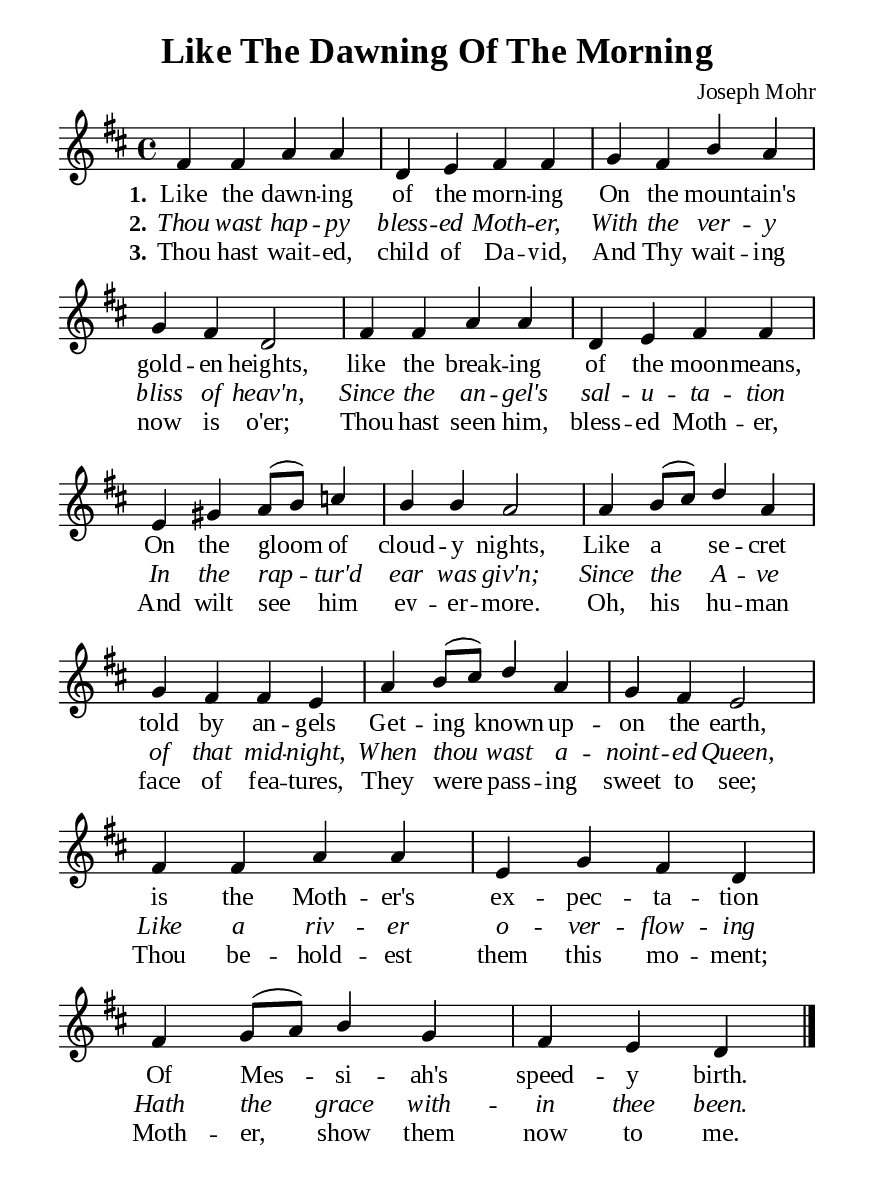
\version "2.18.2"

\header {
  title = "Like The Dawning Of The Morning"
  composer = "Joseph Mohr"
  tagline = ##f
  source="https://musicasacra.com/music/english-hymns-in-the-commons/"
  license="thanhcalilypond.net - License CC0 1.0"
}

global= {
  \key d \major
  \time 4/4
  \override Score.BarNumber.break-visibility = ##(#f #f #f)
}

\paper {
  #(set-paper-size "a5")
  top-margin = 10\mm
  bottom-margin = 5\mm
  left-margin = 10\mm
  right-margin = 10\mm
  indent = #0
  #(define fonts
	 (make-pango-font-tree "Liberation Serif"
	 		       "Liberation Serif"
			       "Liberation Serif"
			       (/ 20 20)))
  system-system-spacing = #'((basic-distance . 2.5) (padding . 2.5))
}

printItalic = \with {
  \override LyricText.font-shape = #'italic
}

% Verse music
musicVerseSoprano = \relative c' {
  %{	01	%} fis4 fis a a |
  %{	02	%} d, e fis fis |
  %{	03	%} g fis b a |
  %{	04	%} g fis d2 |
  %{	05	%} fis4 fis a a |
  %{	06	%} d, e fis fis |
  %{	07	%} e gis a8 (b) c4 |
  %{	08	%} b b a2 |
  %{	09	%} a4 b8 (cis) d4 a |
  %{	10	%} g fis fis e |
  %{	11	%} a b8 (cis) d4 a |
  %{	12	%} g fis e2 |
  %{	13	%} fis4 fis a a |
  %{	14	%} e g fis d |
  %{	15	%} fis g8 (a) b4 g |
  %{	16	%} fis e d \bar "|."
}

% Verse lyrics
verseOne = \lyricmode {
  \set stanza = #"1."
  Like the dawn -- ing of the morn -- ing
  On the moun -- tain's gold -- en heights,
  like the break -- ing of the moon -- means,
  On the gloom of cloud -- y nights,
  Like a se -- cret told by an -- gels
  Get -- ing known up -- on the earth, is the Moth -- er's
  ex -- pec -- ta -- tion
  Of Mes -- si -- ah's speed -- y birth.
}

verseTwo = \lyricmode {
  \set stanza = #"2."
  Thou wast hap -- py bless -- ed Moth -- er,
  With the ver -- y bliss of heav'n,
  Since the an -- gel's sal -- u -- ta -- tion
  In the rap -- tur'd ear was giv'n;
  Since the A -- ve of that mid -- night,
  When thou wast a -- noint -- ed Queen,
  Like a riv -- er o -- ver -- flow -- ing
  Hath the grace with -- in thee been.
  
}

verseThree = \lyricmode {
  \set stanza = #"3."
  Thou hast wait -- ed, child of Da -- vid,
  And Thy wait -- ing now is o'er;
  Thou hast seen him, bless -- ed Moth -- er,
  And wilt see him ev -- er -- more.
  Oh, his hu -- man face of fea -- tures,
  They were pass -- ing sweet to see;
  Thou be -- hold -- est them this mo -- ment;
  Moth -- er, show them now to me.
}

% Layout
\score {
    \new ChoirStaff <<
      \new Staff <<
        \clef "treble"
        \new Voice = "sopranos" { \global \stemUp \slurUp \musicVerseSoprano }
      >>
      \new Lyrics \lyricsto sopranos \verseOne
      \new Lyrics \printItalic \lyricsto sopranos \verseTwo
      \new Lyrics \lyricsto sopranos \verseThree
    >>
}
